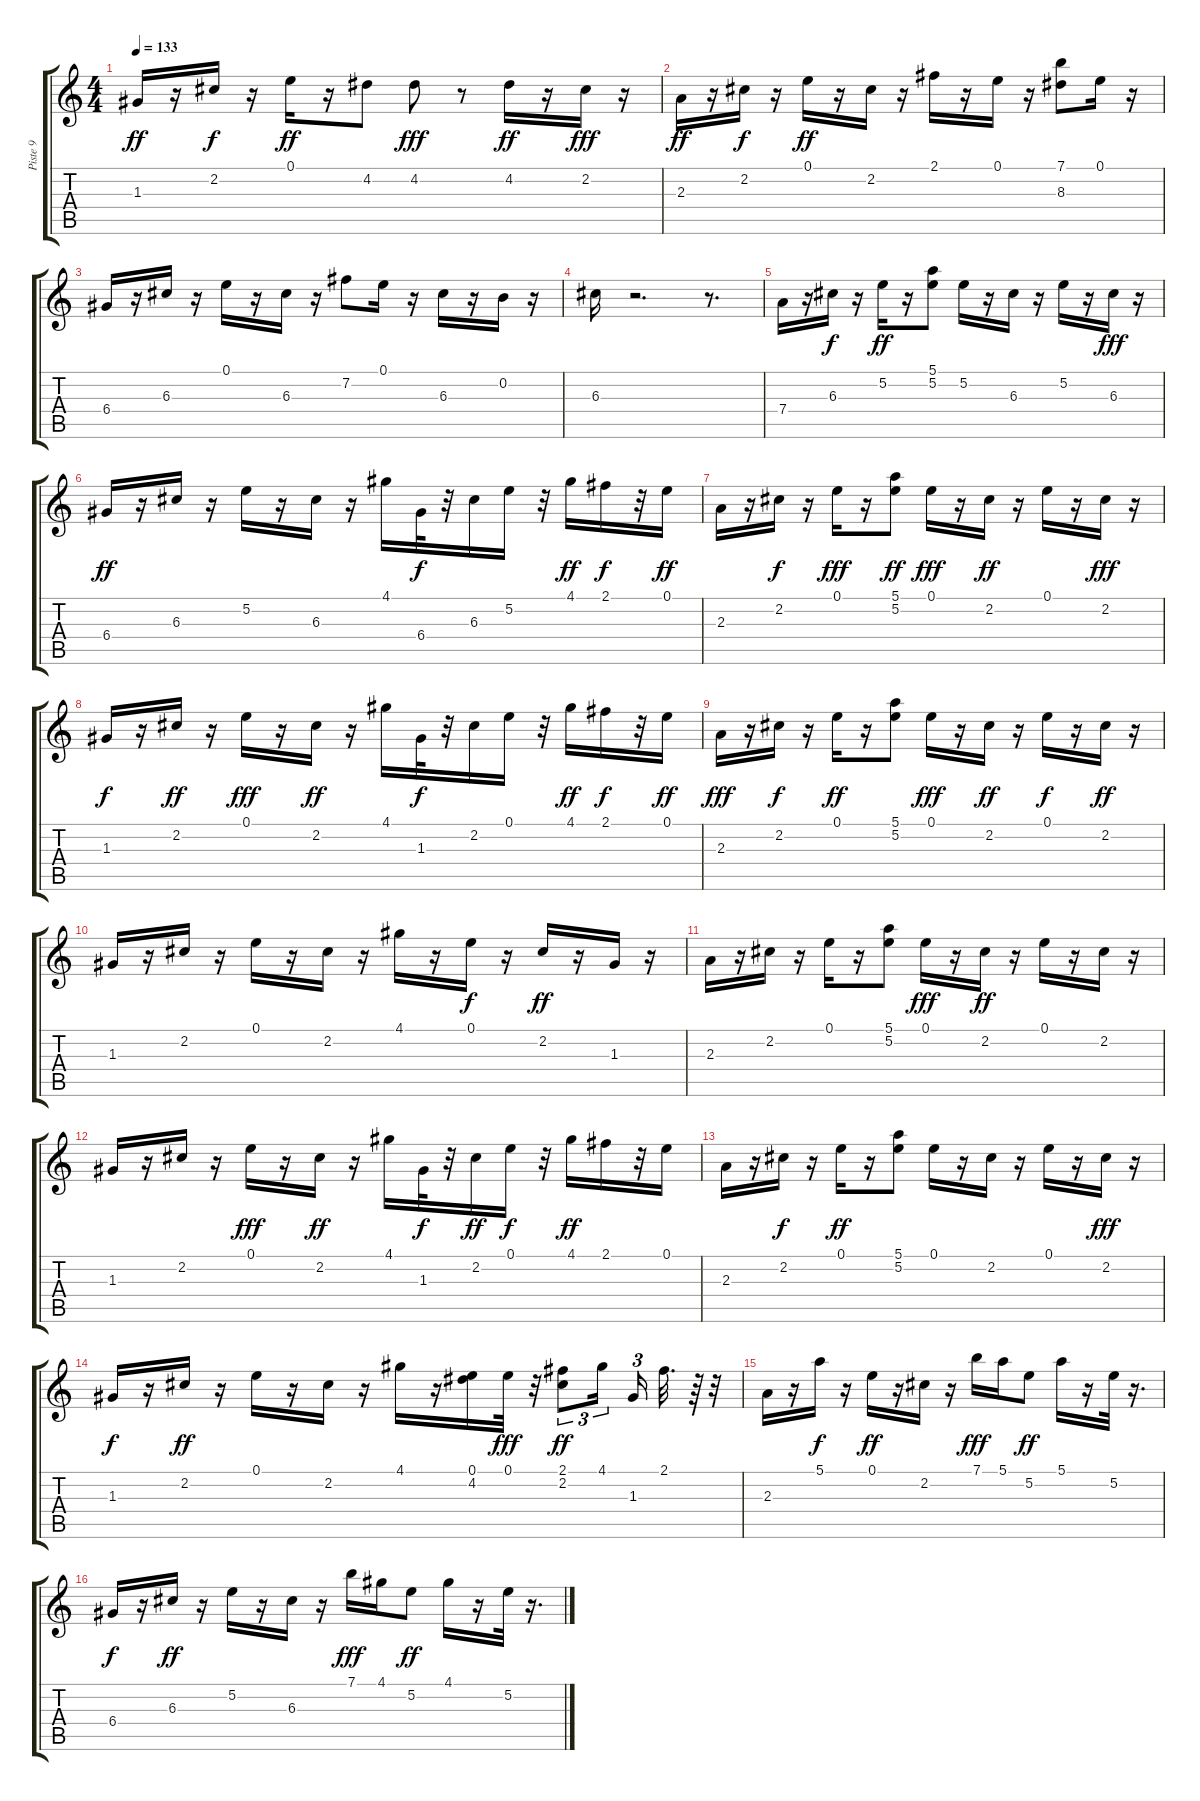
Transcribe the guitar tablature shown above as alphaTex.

\track ("Piste 9" "Piste 9") {instrument electricguitarmuted}
\staff {score tabs}
\tuning (E4 B3 G3 D3 A2 E2) {hide}
\ts (4 4)
\tempo 133
\clef g2
\ks c
1.3.16{dy ff} r.16 2.2.16{dy f} r.16 0.1.16{dy ff} r.16 4.2.8 4.2.8{dy fff} r.8 4.2.16{dy ff} r.16 2.2.16{dy fff} r.16 |
2.3.16{dy ff} r.16 2.2.16{dy f} r.16 0.1.16{dy ff} r.16 2.2.16 r.16 2.1.16 r.16 0.1.16 r.16 (7.1 8.3).8 0.1.16 r.16 |
6.4.16 r.16 6.3.16 r.16 0.1.16 r.16 6.3.16 r.16 7.2.8 0.1.16 r.16 6.3.16 r.16 0.2.16 r.16 |
6.3.16 r.2{d} r.8{d} |
7.4.16 r.16 6.3.16{dy f} r.16 5.2.16{dy ff} r.16 (5.1 5.2).8 5.2.16 r.16 6.3.16 r.16 5.2.16 r.16 6.3.16{dy fff} r.16 |
6.4.16{dy ff} r.16 6.3.16 r.16 5.2.16 r.16 6.3.16 r.16 4.1.16 6.4.32{dy f} r.32 6.3.16 5.2.16 r.32 4.1.16{dy ff} 2.1.16{dy f} r.32 0.1.16{dy ff} |
2.3.16 r.16 2.2.16{dy f} r.16 0.1.16{dy fff} r.16 (5.1 5.2).8{dy ff} 0.1.16{dy fff} r.16 2.2.16{dy ff} r.16 0.1.16 r.16 2.2.16{dy fff} r.16 |
1.3.16{dy f} r.16 2.2.16{dy ff} r.16 0.1.16{dy fff} r.16 2.2.16{dy ff} r.16 4.1.16 1.3.32{dy f} r.32 2.2.16 0.1.16 r.32 4.1.16{dy ff} 2.1.16{dy f} r.32 0.1.16{dy ff} |
2.3.16{dy fff} r.16 2.2.16{dy f} r.16 0.1.16{dy ff} r.16 (5.1 5.2).8 0.1.16{dy fff} r.16 2.2.16{dy ff} r.16 0.1.16{dy f} r.16 2.2.16{dy ff} r.16 |
1.3.16 r.16 2.2.16 r.16 0.1.16 r.16 2.2.16 r.16 4.1.16 r.16 0.1.16{dy f} r.16 2.2.16{dy ff} r.16 1.3.16 r.16 |
2.3.16 r.16 2.2.16 r.16 0.1.16 r.16 (5.1 5.2).8 0.1.16{dy fff} r.16 2.2.16{dy ff} r.16 0.1.16 r.16 2.2.16 r.16 |
1.3.16 r.16 2.2.16 r.16 0.1.16{dy fff} r.16 2.2.16{dy ff} r.16 4.1.16 1.3.32{dy f} r.32 2.2.16{dy ff} 0.1.16{dy f} r.32 4.1.16{dy ff} 2.1.16 r.32 0.1.16 |
2.3.16 r.16 2.2.16{dy f} r.16 0.1.16{dy ff} r.16 (5.1 5.2).8 0.1.16 r.16 2.2.16 r.16 0.1.16 r.16 2.2.16{dy fff} r.16 |
1.3.16{dy f} r.16 2.2.16{dy ff} r.16 0.1.16 r.16 2.2.16 r.16 4.1.16 r.16 (0.1 4.2).16 0.1.32{dy fff} r.32 (2.1 2.2).8{tu (3 2) dy ff} 4.1.16{tu (3 2)} 1.3.16{tu (3 2)} 2.1.32{d} r.64 r.32 |
2.3.16 r.16 5.1.16{dy f} r.16 0.1.16{dy ff} r.16 2.2.16 r.16 7.1.16{dy fff} 5.1.16 5.2.8{dy ff} 5.1.16 r.16 5.2.32 r.16{d} |
6.4.16{dy f} r.16 6.3.16{dy ff} r.16 5.2.16 r.16 6.3.16 r.16 7.1.16{dy fff} 4.1.16 5.2.8{dy ff} 4.1.16 r.16 5.2.32 r.16{d}
